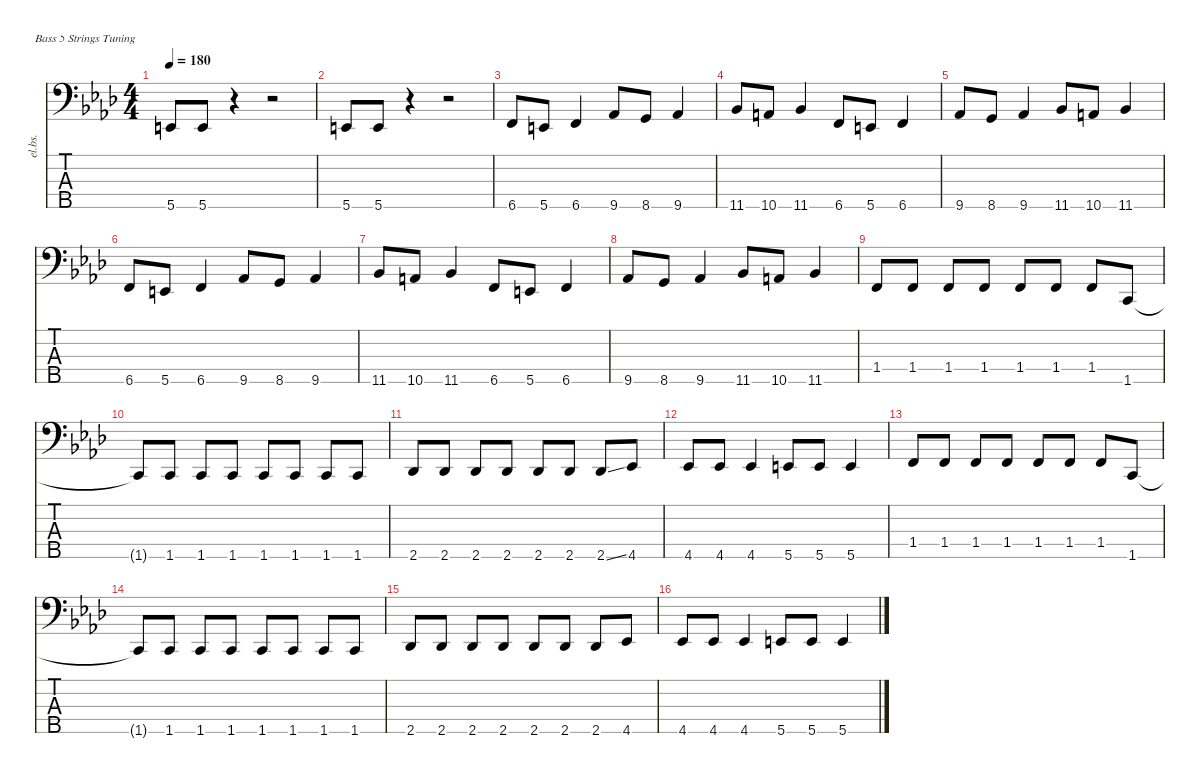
\defaultSystemsLayout 4
\hideDynamics
\bracketExtendMode nobrackets
\track ("Bass" "el.bs.") {instrument electricbasspick}
\staff {score tabs}
\tuning (G2 D2 A1 E1 B0)
\ts (4 4)
\tempo 180
\clef f4
\ks fminor
5.5{acc forcenatural}.8{dy f beam Up} 5.5{acc forcenatural}.8{beam Up} r.4{beam Down} r.2{beam Down} |
5.5{acc forcenatural}.8{beam Up} 5.5{acc forcenatural}.8{beam Up} r.4{beam Down} r.2{beam Down} |
6.5{acc forcenatural}.8{beam Up} 5.5{acc forcenatural}.8{beam Up} 6.5{acc forcenatural}.4{beam Up} 9.5{acc b}.8{beam Up} 8.5{acc forcenatural}.8{beam Up} 9.5{acc b}.4{beam Up} |
11.5{acc b}.8{beam Up} 10.5{acc forcenatural}.8{beam Up} 11.5{acc b}.4{beam Up} 6.5{acc forcenatural}.8{beam Up} 5.5{acc forcenatural}.8{beam Up} 6.5{acc forcenatural}.4{beam Up} |
9.5{acc b}.8{beam Up} 8.5{acc forcenatural}.8{beam Up} 9.5{acc b}.4{beam Up} 11.5{acc b}.8{beam Up} 10.5{acc forcenatural}.8{beam Up} 11.5{acc b}.4{beam Up} |
6.5{acc forcenatural}.8{beam Up} 5.5{acc forcenatural}.8{beam Up} 6.5{acc forcenatural}.4{beam Up} 9.5{acc b}.8{beam Up} 8.5{acc forcenatural}.8{beam Up} 9.5{acc b}.4{beam Up} |
11.5{acc b}.8{beam Up} 10.5{acc forcenatural}.8{beam Up} 11.5{acc b}.4{beam Up} 6.5{acc forcenatural}.8{beam Up} 5.5{acc forcenatural}.8{beam Up} 6.5{acc forcenatural}.4{beam Up} |
9.5{acc b}.8{beam Up} 8.5{acc forcenatural}.8{beam Up} 9.5{acc b}.4{beam Up} 11.5{acc b}.8{beam Up} 10.5{acc forcenatural}.8{beam Up} 11.5{acc b}.4{beam Up} |
1.4{acc forcenatural}.8{beam Up} 1.4{acc forcenatural}.8{beam Up} 1.4{acc forcenatural}.8{beam Up} 1.4{acc forcenatural}.8{beam Up} 1.4{acc forcenatural}.8{beam Up} 1.4{acc forcenatural}.8{beam Up} 1.4{acc forcenatural}.8{beam Up} 1.5{acc forcenatural}.8{beam Up} |
1.5{t acc forcenatural}.8{beam Up} 1.5{acc forcenatural}.8{beam Up} 1.5{acc forcenatural}.8{beam Up} 1.5{acc forcenatural}.8{beam Up} 1.5{acc forcenatural}.8{beam Up} 1.5{acc forcenatural}.8{beam Up} 1.5{acc forcenatural}.8{beam Up} 1.5{acc forcenatural}.8{beam Up} |
2.5{acc b}.8{beam Up} 2.5{acc b}.8{beam Up} 2.5{acc b}.8{beam Up} 2.5{acc b}.8{beam Up} 2.5{acc b}.8{beam Up} 2.5{acc b}.8{beam Up} 2.5{ss acc b}.8{beam Up} 4.5{acc b}.8{beam Up} |
4.5{acc b}.8{beam Up} 4.5{acc b}.8{beam Up} 4.5{acc b}.4{beam Up} 5.5{acc forcenatural}.8{beam Up} 5.5{acc forcenatural}.8{beam Up} 5.5{acc forcenatural}.4{beam Up} |
1.4{acc forcenatural}.8{beam Up} 1.4{acc forcenatural}.8{beam Up} 1.4{acc forcenatural}.8{beam Up} 1.4{acc forcenatural}.8{beam Up} 1.4{acc forcenatural}.8{beam Up} 1.4{acc forcenatural}.8{beam Up} 1.4{acc forcenatural}.8{beam Up} 1.5{acc forcenatural}.8{beam Up} |
1.5{t acc forcenatural}.8{beam Up} 1.5{acc forcenatural}.8{beam Up} 1.5{acc forcenatural}.8{beam Up} 1.5{acc forcenatural}.8{beam Up} 1.5{acc forcenatural}.8{beam Up} 1.5{acc forcenatural}.8{beam Up} 1.5{acc forcenatural}.8{beam Up} 1.5{acc forcenatural}.8{beam Up} |
2.5{acc b}.8{beam Up} 2.5{acc b}.8{beam Up} 2.5{acc b}.8{beam Up} 2.5{acc b}.8{beam Up} 2.5{acc b}.8{beam Up} 2.5{acc b}.8{beam Up} 2.5{acc b}.8{beam Up} 4.5{acc b}.8{beam Up} |
4.5{acc b}.8{beam Up} 4.5{acc b}.8{beam Up} 4.5{acc b}.4{beam Up} 5.5{acc forcenatural}.8{beam Up} 5.5{acc forcenatural}.8{beam Up} 5.5{acc forcenatural}.4{beam Up}
